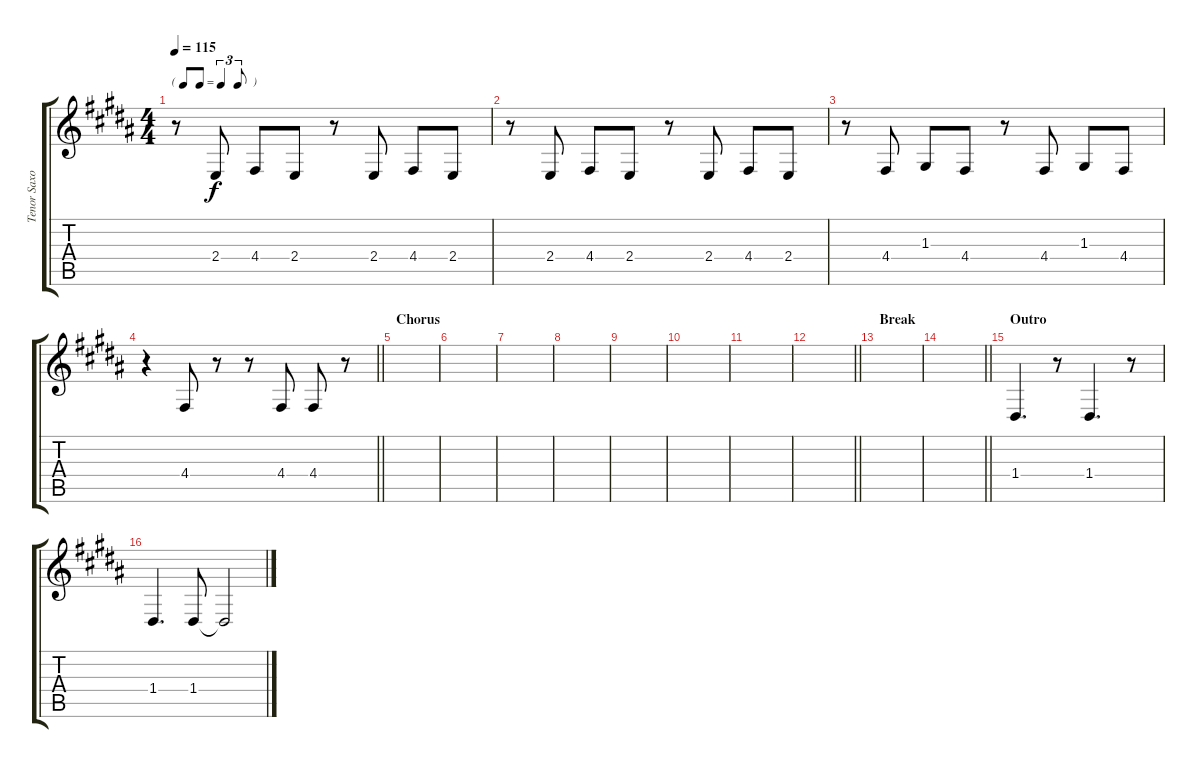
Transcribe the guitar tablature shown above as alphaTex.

\track ("Tenor Saxophone" "Tenor Saxo") {instrument tenorsax}
\staff {score tabs}
\tuning (E4 B3 G3 D3 A2 E2) {hide}
\ts (4 4)
\tf triplet8th
\tempo 115
\clef g2
\ks b
r.8{dy f} 2.4.8 4.4.8 2.4.8 r.8 2.4.8 4.4.8 2.4.8 |
r.8 2.4.8 4.4.8 2.4.8 r.8 2.4.8 4.4.8 2.4.8 |
r.8 4.4.8 1.3.8 4.4.8 r.8 4.4.8 1.3.8 4.4.8 |
\barLineRight lightlight
r.4 4.4.8 r.8 r.8 4.4.8 4.4.8 r.8 |
\section ("" "Chorus")
|
|
|
|
|
|
|
\barLineRight lightlight
|
\section ("" "Break")
|
\barLineRight lightlight
|
\section ("" "Outro")
1.4.4{d} r.8 1.4.4{d} r.8 |
1.4.4{d} 1.4.8 1.4{t}.2
